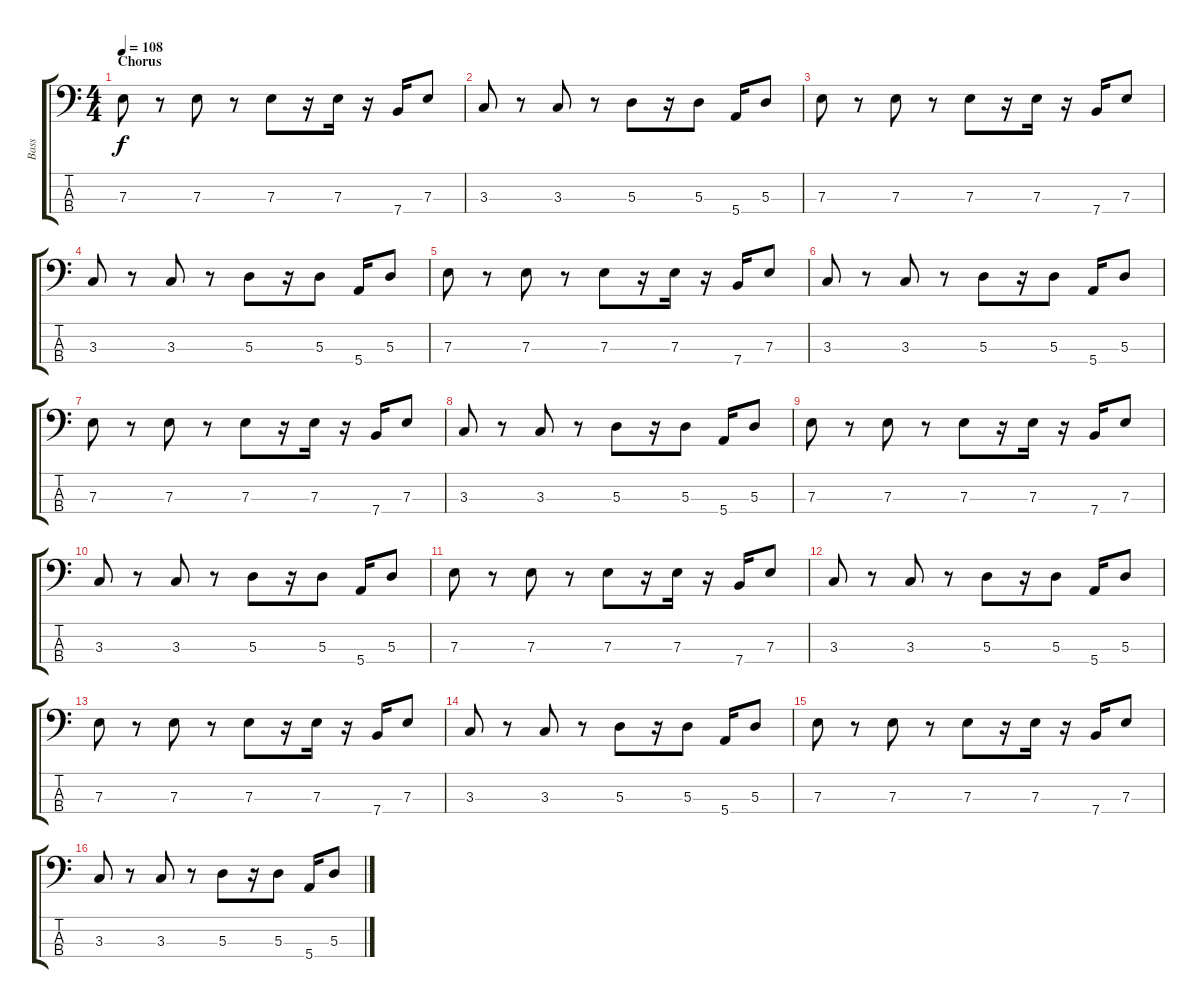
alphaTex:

\track ("Bass" "Bass") {instrument electricbassfinger}
\staff {score tabs}
\tuning (G2 D2 A1 E1) {hide}
\ts (4 4)
\section ("" "Chorus")
\tempo 108
\clef f4
\ks c
7.3.8{dy f} r.8 7.3.8 r.8 7.3.8 r.16 7.3.16 r.16 7.4.16 7.3.8 |
3.3.8 r.8 3.3.8 r.8 5.3.8 r.16 5.3.8 5.4.16 5.3.8 |
7.3.8 r.8 7.3.8 r.8 7.3.8 r.16 7.3.16 r.16 7.4.16 7.3.8 |
3.3.8 r.8 3.3.8 r.8 5.3.8 r.16 5.3.8 5.4.16 5.3.8 |
7.3.8 r.8 7.3.8 r.8 7.3.8 r.16 7.3.16 r.16 7.4.16 7.3.8 |
3.3.8 r.8 3.3.8 r.8 5.3.8 r.16 5.3.8 5.4.16 5.3.8 |
7.3.8 r.8 7.3.8 r.8 7.3.8 r.16 7.3.16 r.16 7.4.16 7.3.8 |
3.3.8 r.8 3.3.8 r.8 5.3.8 r.16 5.3.8 5.4.16 5.3.8 |
7.3.8 r.8 7.3.8 r.8 7.3.8 r.16 7.3.16 r.16 7.4.16 7.3.8 |
3.3.8 r.8 3.3.8 r.8 5.3.8 r.16 5.3.8 5.4.16 5.3.8 |
7.3.8 r.8 7.3.8 r.8 7.3.8 r.16 7.3.16 r.16 7.4.16 7.3.8 |
3.3.8 r.8 3.3.8 r.8 5.3.8 r.16 5.3.8 5.4.16 5.3.8 |
7.3.8 r.8 7.3.8 r.8 7.3.8 r.16 7.3.16 r.16 7.4.16 7.3.8 |
3.3.8 r.8 3.3.8 r.8 5.3.8 r.16 5.3.8 5.4.16 5.3.8 |
7.3.8 r.8 7.3.8 r.8 7.3.8 r.16 7.3.16 r.16 7.4.16 7.3.8 |
3.3.8 r.8 3.3.8 r.8 5.3.8 r.16 5.3.8 5.4.16 5.3.8
